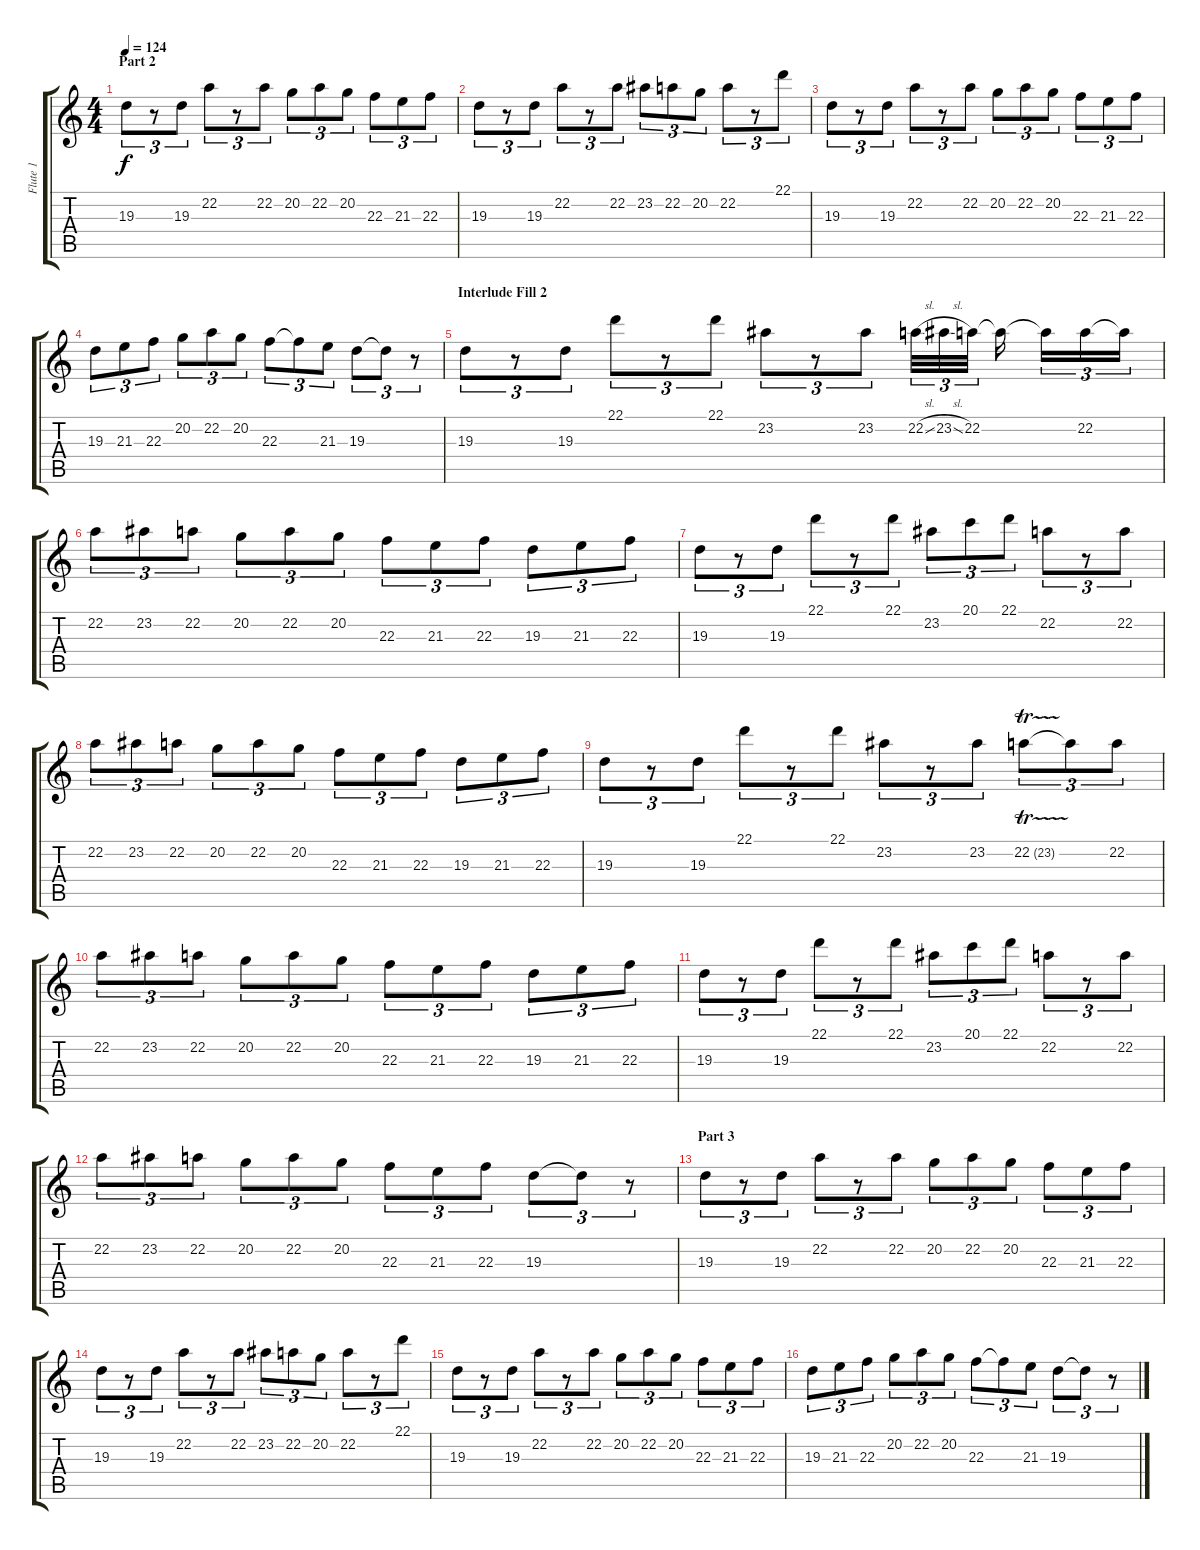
\track ("Flute 1" "Flute 1") {instrument panflute}
\staff {score tabs}
\tuning (E4 B3 G3 D3 A2 E2) {hide}
\ts (4 4)
\section ("" "Part 2")
\tempo 124
\clef g2
\ks c
19.3.8{tu (3 2) dy f} r.8{tu (3 2)} 19.3.8{tu (3 2)} 22.2.8{tu (3 2)} r.8{tu (3 2)} 22.2.8{tu (3 2)} 20.2.8{tu (3 2)} 22.2.8{tu (3 2)} 20.2.8{tu (3 2)} 22.3.8{tu (3 2)} 21.3.8{tu (3 2)} 22.3.8{tu (3 2)} |
19.3.8{tu (3 2)} r.8{tu (3 2)} 19.3.8{tu (3 2)} 22.2.8{tu (3 2)} r.8{tu (3 2)} 22.2.8{tu (3 2)} 23.2.8{tu (3 2)} 22.2.8{tu (3 2)} 20.2.8{tu (3 2)} 22.2.8{tu (3 2)} r.8{tu (3 2)} 22.1.8{tu (3 2)} |
19.3.8{tu (3 2)} r.8{tu (3 2)} 19.3.8{tu (3 2)} 22.2.8{tu (3 2)} r.8{tu (3 2)} 22.2.8{tu (3 2)} 20.2.8{tu (3 2)} 22.2.8{tu (3 2)} 20.2.8{tu (3 2)} 22.3.8{tu (3 2)} 21.3.8{tu (3 2)} 22.3.8{tu (3 2)} |
19.3.8{tu (3 2)} 21.3.8{tu (3 2)} 22.3.8{tu (3 2)} 20.2.8{tu (3 2)} 22.2.8{tu (3 2)} 20.2.8{tu (3 2)} 22.3.8{tu (3 2)} 22.3{t}.8{tu (3 2)} 21.3.8{tu (3 2)} 19.3.8{tu (3 2)} 19.3{t}.8{tu (3 2)} r.8{tu (3 2)} |
\section ("" "Interlude Fill 2")
19.3.8{tu (3 2)} r.8{tu (3 2)} 19.3.8{tu (3 2)} 22.1.8{tu (3 2)} r.8{tu (3 2)} 22.1.8{tu (3 2)} 23.2.8{tu (3 2)} r.8{tu (3 2)} 23.2.8{tu (3 2)} 22.2{sl}.32{tu (3 2)} 23.2{sl}.32{tu (3 2)} 22.2.32{tu (3 2)} 22.2{t}.16 22.2{t}.16{tu (3 2)} 22.2.16{tu (3 2)} 22.2{t}.16{tu (3 2)} |
22.2.8{tu (3 2)} 23.2.8{tu (3 2)} 22.2.8{tu (3 2)} 20.2.8{tu (3 2)} 22.2.8{tu (3 2)} 20.2.8{tu (3 2)} 22.3.8{tu (3 2)} 21.3.8{tu (3 2)} 22.3.8{tu (3 2)} 19.3.8{tu (3 2)} 21.3.8{tu (3 2)} 22.3.8{tu (3 2)} |
19.3.8{tu (3 2)} r.8{tu (3 2)} 19.3.8{tu (3 2)} 22.1.8{tu (3 2)} r.8{tu (3 2)} 22.1.8{tu (3 2)} 23.2.8{tu (3 2)} 20.1.8{tu (3 2)} 22.1.8{tu (3 2)} 22.2.8{tu (3 2)} r.8{tu (3 2)} 22.2.8{tu (3 2)} |
22.2.8{tu (3 2)} 23.2.8{tu (3 2)} 22.2.8{tu (3 2)} 20.2.8{tu (3 2)} 22.2.8{tu (3 2)} 20.2.8{tu (3 2)} 22.3.8{tu (3 2)} 21.3.8{tu (3 2)} 22.3.8{tu (3 2)} 19.3.8{tu (3 2)} 21.3.8{tu (3 2)} 22.3.8{tu (3 2)} |
19.3.8{tu (3 2)} r.8{tu (3 2)} 19.3.8{tu (3 2)} 22.1.8{tu (3 2)} r.8{tu (3 2)} 22.1.8{tu (3 2)} 23.2.8{tu (3 2)} r.8{tu (3 2)} 23.2.8{tu (3 2)} 22.2{tr (23 32)}.8{tu (3 2)} 22.2{t}.8{tu (3 2)} 22.2.8{tu (3 2)} |
22.2.8{tu (3 2)} 23.2.8{tu (3 2)} 22.2.8{tu (3 2)} 20.2.8{tu (3 2)} 22.2.8{tu (3 2)} 20.2.8{tu (3 2)} 22.3.8{tu (3 2)} 21.3.8{tu (3 2)} 22.3.8{tu (3 2)} 19.3.8{tu (3 2)} 21.3.8{tu (3 2)} 22.3.8{tu (3 2)} |
19.3.8{tu (3 2)} r.8{tu (3 2)} 19.3.8{tu (3 2)} 22.1.8{tu (3 2)} r.8{tu (3 2)} 22.1.8{tu (3 2)} 23.2.8{tu (3 2)} 20.1.8{tu (3 2)} 22.1.8{tu (3 2)} 22.2.8{tu (3 2)} r.8{tu (3 2)} 22.2.8{tu (3 2)} |
22.2.8{tu (3 2)} 23.2.8{tu (3 2)} 22.2.8{tu (3 2)} 20.2.8{tu (3 2)} 22.2.8{tu (3 2)} 20.2.8{tu (3 2)} 22.3.8{tu (3 2)} 21.3.8{tu (3 2)} 22.3.8{tu (3 2)} 19.3.8{tu (3 2)} 19.3{t}.8{tu (3 2)} r.8{tu (3 2)} |
\section ("" "Part 3")
19.3.8{tu (3 2)} r.8{tu (3 2)} 19.3.8{tu (3 2)} 22.2.8{tu (3 2)} r.8{tu (3 2)} 22.2.8{tu (3 2)} 20.2.8{tu (3 2)} 22.2.8{tu (3 2)} 20.2.8{tu (3 2)} 22.3.8{tu (3 2)} 21.3.8{tu (3 2)} 22.3.8{tu (3 2)} |
19.3.8{tu (3 2)} r.8{tu (3 2)} 19.3.8{tu (3 2)} 22.2.8{tu (3 2)} r.8{tu (3 2)} 22.2.8{tu (3 2)} 23.2.8{tu (3 2)} 22.2.8{tu (3 2)} 20.2.8{tu (3 2)} 22.2.8{tu (3 2)} r.8{tu (3 2)} 22.1.8{tu (3 2)} |
19.3.8{tu (3 2)} r.8{tu (3 2)} 19.3.8{tu (3 2)} 22.2.8{tu (3 2)} r.8{tu (3 2)} 22.2.8{tu (3 2)} 20.2.8{tu (3 2)} 22.2.8{tu (3 2)} 20.2.8{tu (3 2)} 22.3.8{tu (3 2)} 21.3.8{tu (3 2)} 22.3.8{tu (3 2)} |
19.3.8{tu (3 2)} 21.3.8{tu (3 2)} 22.3.8{tu (3 2)} 20.2.8{tu (3 2)} 22.2.8{tu (3 2)} 20.2.8{tu (3 2)} 22.3.8{tu (3 2)} 22.3{t}.8{tu (3 2)} 21.3.8{tu (3 2)} 19.3.8{tu (3 2)} 19.3{t}.8{tu (3 2)} r.8{tu (3 2)}
